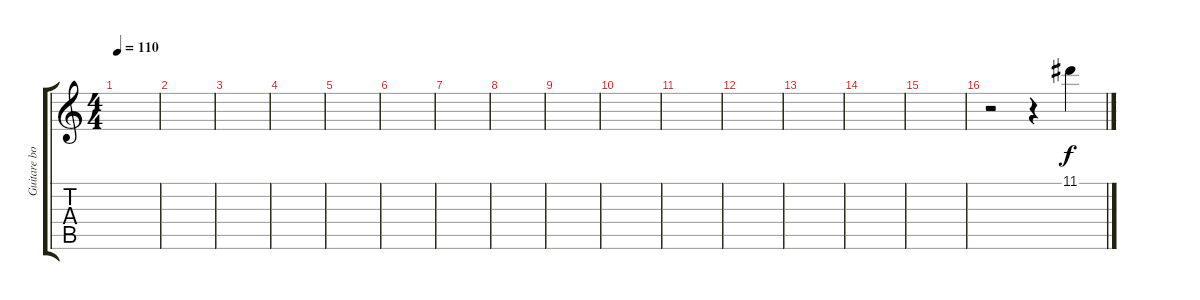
\track ("Guitare bottleneck 2" "Guitare bo") {instrument electricguitarclean}
\staff {score tabs}
\tuning (E4 B3 G3 D3 A2 E2) {hide}
\ts (4 4)
\tempo 110
\clef g2
\ks c
|
|
|
|
|
|
|
|
|
|
|
|
|
|
|
r.2 r.4 11.1{ss}.4
